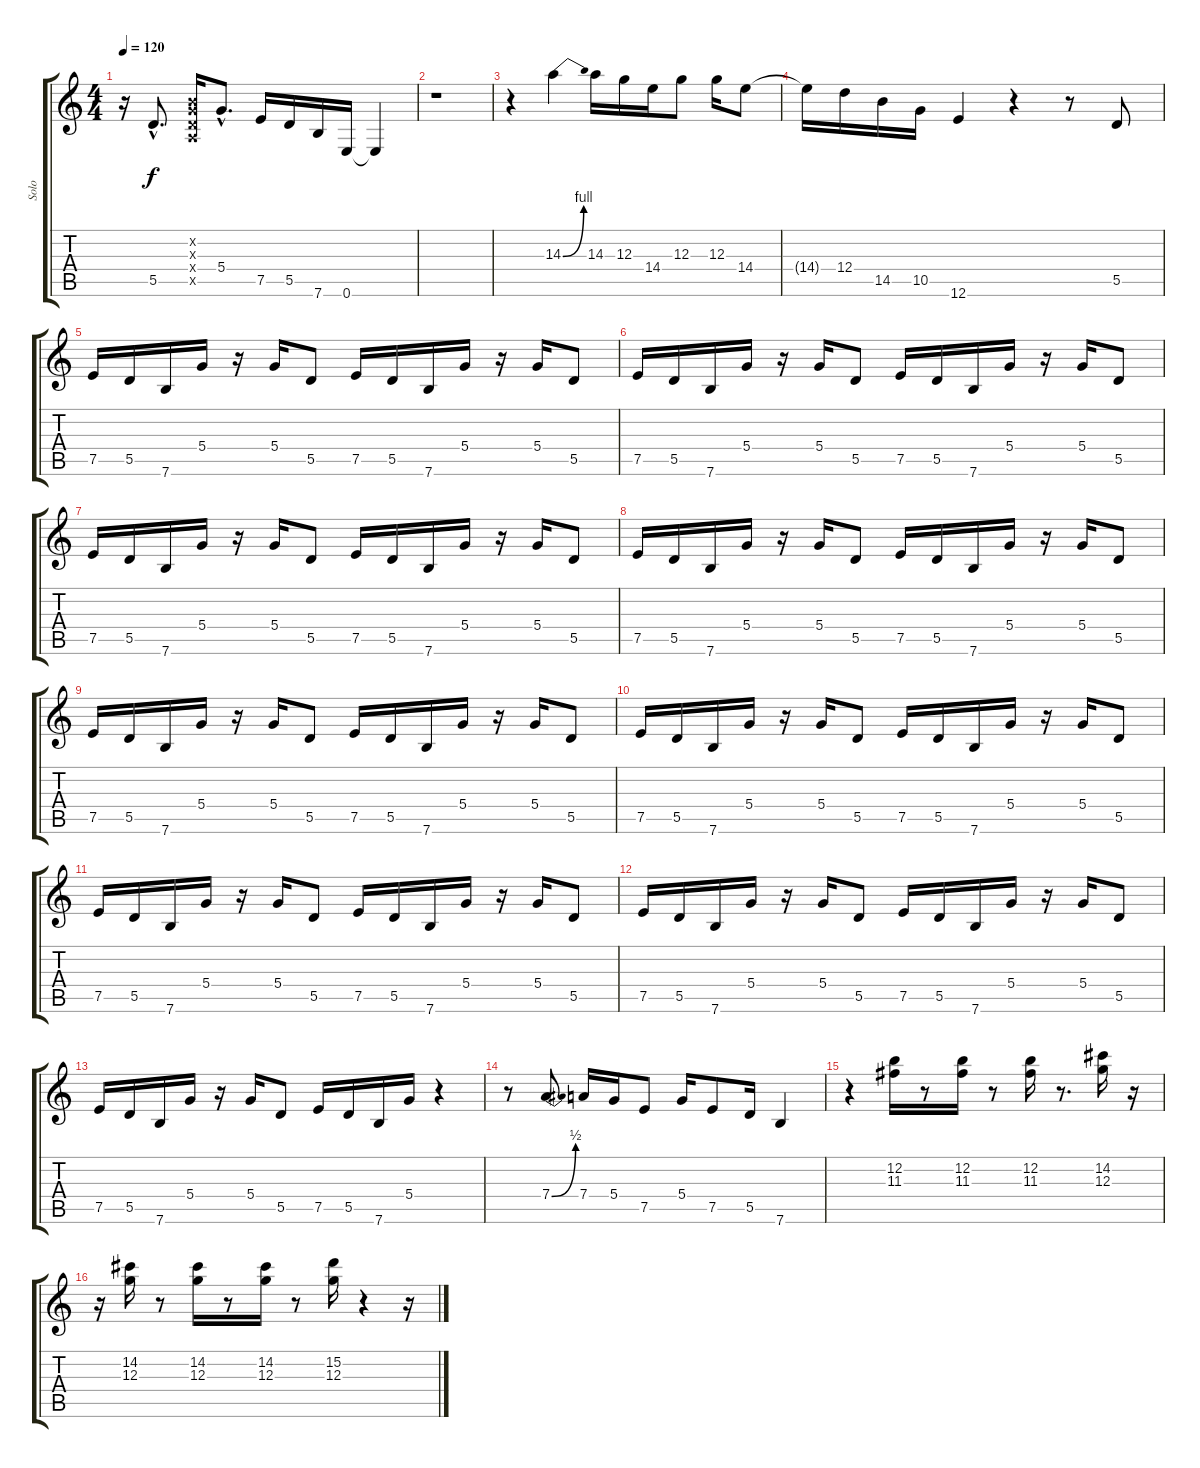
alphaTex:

\track ("Solo" "Solo") {instrument distortionguitar}
\staff {score tabs}
\tuning (E4 B3 G3 D3 A2 E2) {hide}
\ts (4 4)
\tempo 120
\clef g2
\ks c
r.16{dy f} 5.5{hac}.8{d} (0.2{x} 0.3{x} 0.4{x} 0.5{x}).16 5.4{hac}.8{d} 7.5.16 5.5.16 7.6.16 0.6.16 0.6{t}.4 |
r.1 |
r.4 14.3{be (bend 0 0 60 4)}.4 14.3.16 12.3.16 14.4.16 12.3.8 12.3.16 14.4.8 |
14.4{t}.16 12.4.16 14.5.16 10.5.16 12.6.4 r.4 r.8 5.5.8 |
7.5.16 5.5.16 7.6.16 5.4.16 r.16 5.4.16 5.5.8 7.5.16 5.5.16 7.6.16 5.4.16 r.16 5.4.16 5.5.8 |
7.5.16 5.5.16 7.6.16 5.4.16 r.16 5.4.16 5.5.8 7.5.16 5.5.16 7.6.16 5.4.16 r.16 5.4.16 5.5.8 |
7.5.16 5.5.16 7.6.16 5.4.16 r.16 5.4.16 5.5.8 7.5.16 5.5.16 7.6.16 5.4.16 r.16 5.4.16 5.5.8 |
7.5.16 5.5.16 7.6.16 5.4.16 r.16 5.4.16 5.5.8 7.5.16 5.5.16 7.6.16 5.4.16 r.16 5.4.16 5.5.8 |
7.5.16 5.5.16 7.6.16 5.4.16 r.16 5.4.16 5.5.8 7.5.16 5.5.16 7.6.16 5.4.16 r.16 5.4.16 5.5.8 |
7.5.16 5.5.16 7.6.16 5.4.16 r.16 5.4.16 5.5.8 7.5.16 5.5.16 7.6.16 5.4.16 r.16 5.4.16 5.5.8 |
7.5.16 5.5.16 7.6.16 5.4.16 r.16 5.4.16 5.5.8 7.5.16 5.5.16 7.6.16 5.4.16 r.16 5.4.16 5.5.8 |
7.5.16 5.5.16 7.6.16 5.4.16 r.16 5.4.16 5.5.8 7.5.16 5.5.16 7.6.16 5.4.16 r.16 5.4.16 5.5.8 |
7.5.16 5.5.16 7.6.16 5.4.16 r.16 5.4.16 5.5.8 7.5.16 5.5.16 7.6.16 5.4.16 r.4 |
r.8 7.4{be (bend 0 0 60 2)}.8 7.4.16 5.4.16 7.5.8 5.4.16 7.5.8 5.5.16 7.6.4 |
r.4 (12.2 11.3).16 r.8 (12.2 11.3).16 r.8 (12.2 11.3).16 r.8{d} (14.2 12.3).16 r.16 |
r.16 (14.2 12.3).16 r.8 (14.2 12.3).16 r.8 (14.2 12.3).16 r.8 (15.2 12.3).16 r.4 r.16
